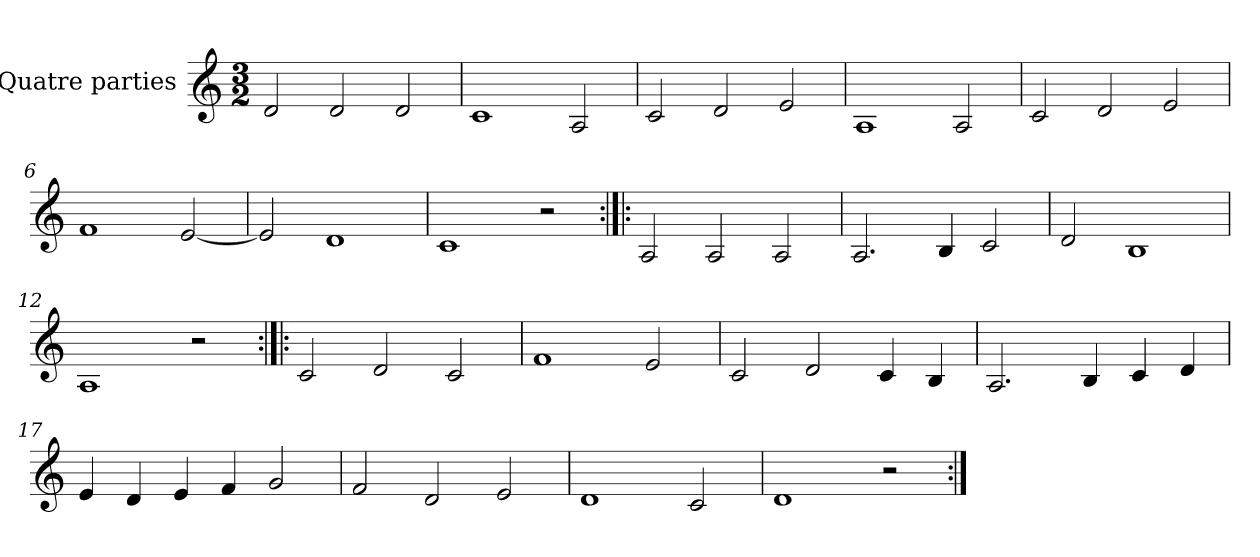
**kern
*part1
*staff1
*I"Quatre parties
*clefG2
*k[]
*M3/2
*MM180
=1
2d/
2d/
2d/
=2
1c
2A/
=3
2c/
2d/
2e/
=4
1A
2A/
=5
2c/
2d/
2e/
=6
1f
[2e/
=7
2e/]
1d
=8
1c
2r
=9:|!|:
2A/
2A/
2A/
=10
2.A/
4B/
2c/
=11
2d/
1B
=12
1A
2r
=13:|!|:
2c/
2d/
2c/
=14
1f
2e/
=15
2c/
2d/
4c/
4B/
=16
2.A/
4B/
4c/
4d/
=17
4e/
4d/
4e/
4f/
2g/
=18
2f/
2d/
2e/
=19
1d
2c/
=20
1d
2r
=:|!
*-
